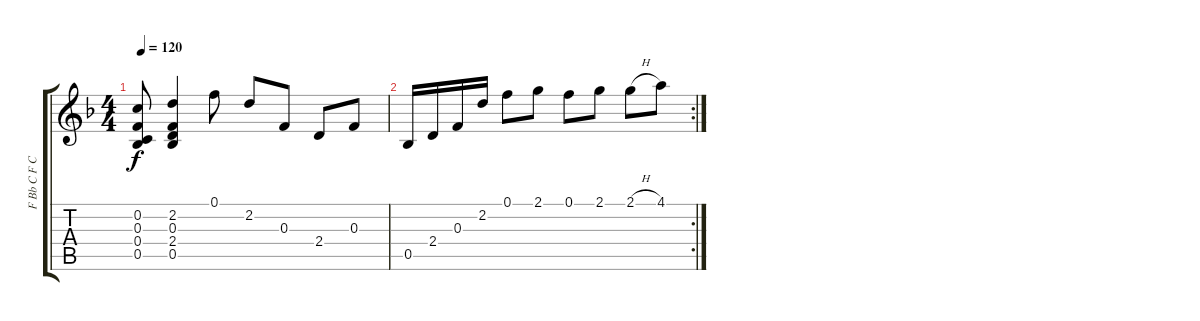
\track ("F Bb C F C F" "F Bb C F C") {instrument acousticguitarsteel}
\staff {score tabs}
\tuning (F4 C4 F3 C3 Bb2 F2) {hide}
\ts (4 4)
\tempo 120
\clef g2
\ks f
(0.2 0.3 0.4 0.5).8{dy f} (2.2 0.3 2.4 0.5).4 0.1.8 2.2.8 0.3.8 2.4.8 0.3.8 |
\rc 2
0.5.16 2.4.16 0.3.16 2.2.16 0.1.8 2.1.8 0.1.8 2.1.8 2.1{h}.8 4.1.8
